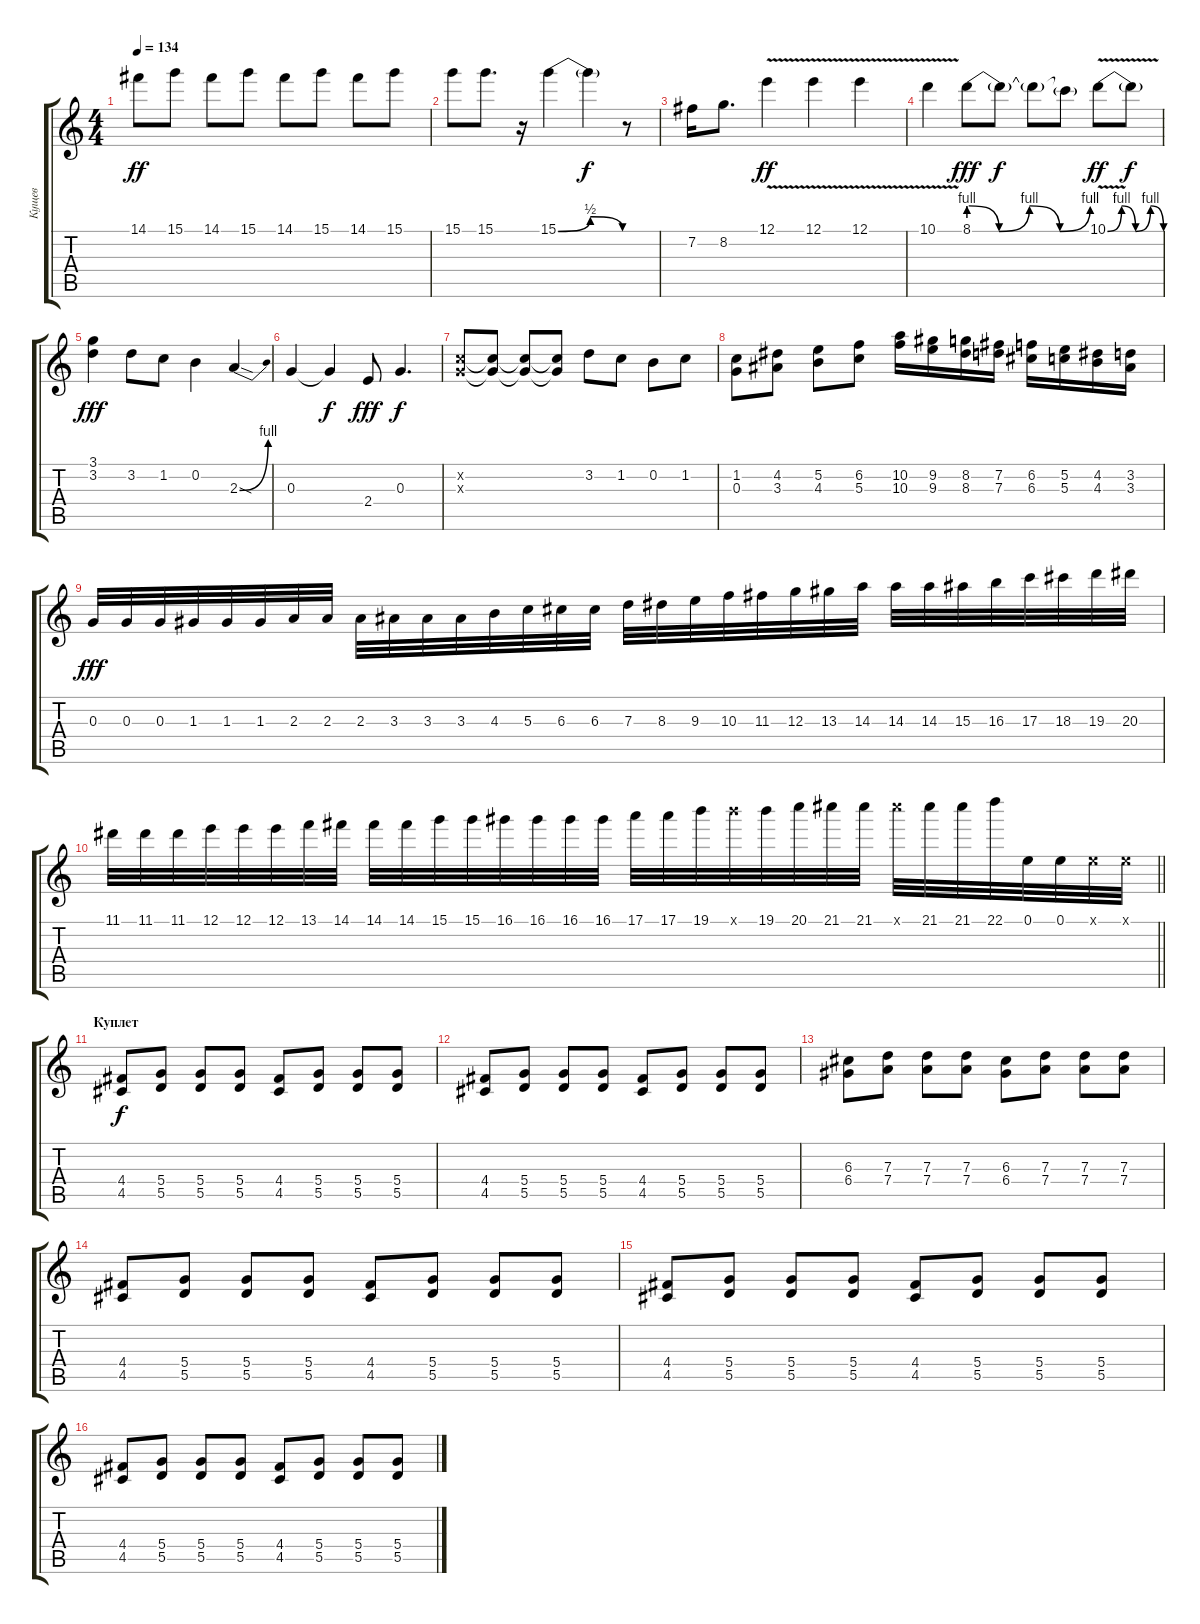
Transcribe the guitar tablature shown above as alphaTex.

\track ("Кущев" "Кущев") {instrument distortionguitar}
\staff {score tabs}
\tuning (E4 B3 G3 D3 A2 E2) {hide}
\ts (4 4)
\tempo 134
\clef g2
\ks c
14.1.8{dy ff} 15.1.8 14.1.8 15.1.8 14.1.8 15.1.8 14.1.8 15.1.8 |
15.1.8 15.1.8{d} r.16 15.1{be (bendrelease 0 0 15 2 15 2 60 0)}.4 15.1{t}.4{dy f} r.8 |
7.2.16 8.2.8{d} 12.1{v}.4{dy ff} 12.1{v}.4 12.1{v}.4 |
10.1{v}.4 8.1{be (custom 0 4 15 0 30 4 45 0 60 4)}.8{dy fff} 8.1{t}.8{dy f} 8.1{t}.8 8.1{t}.8 10.1{be (custom 0 0 15 4 30 0 46 4 60 0) v}.8{dy ff} 10.1{t}.8{dy f} |
(3.1 3.2).4{dy fff} 3.2.8 1.2.8 0.2.4 2.3{be (bend 0 0 60 4) sod}.4 |
0.3.4 0.3{t}.4{dy f} 2.4.8{dy fff} 0.3.4{d dy f} |
(1.2{x} 0.3{x}).8 (1.2{t} 0.3{t}).8 (1.2{t} 0.3{t}).8 (1.2{t} 0.3{t}).8 3.2.8 1.2.8 0.2.8 1.2.8 |
(1.2 0.3).8 (4.2 3.3).8 (5.2 4.3).8 (6.2 5.3).8 (10.2 10.3).16 (9.2 9.3).16 (8.2 8.3).16 (7.2 7.3).16 (6.2 6.3).16 (5.2 5.3).16 (4.2 4.3).16 (3.2 3.3).16 |
0.3.32{dy fff} 0.3.32 0.3.32 1.3.32 1.3.32 1.3.32 2.3.32 2.3.32 2.3.32 3.3.32 3.3.32 3.3.32 4.3.32 5.3.32 6.3.32 6.3.32 7.3.32 8.3.32 9.3.32 10.3.32 11.3.32 12.3.32 13.3.32 14.3.32 14.3.32 14.3.32 15.3.32 16.3.32 17.3.32 18.3.32 19.3.32 20.3.32 |
\barLineRight lightlight
11.1.32 11.1.32 11.1.32 12.1.32 12.1.32 12.1.32 13.1.32 14.1.32 14.1.32 14.1.32 15.1.32 15.1.32 16.1.32 16.1.32 16.1.32 16.1.32 17.1.32 17.1.32 19.1.32 19.1{x}.32 19.1.32 20.1.32 21.1.32 21.1.32 21.1{x}.32 21.1.32 21.1.32 22.1.32 0.1.32 0.1.32 0.1{x}.32 0.1{x}.32 |
\section ("" "Куплет")
(4.4 4.5).8{dy f} (5.4 5.5).8 (5.4 5.5).8 (5.4 5.5).8 (4.4 4.5).8 (5.4 5.5).8 (5.4 5.5).8 (5.4 5.5).8 |
(4.4 4.5).8 (5.4 5.5).8 (5.4 5.5).8 (5.4 5.5).8 (4.4 4.5).8 (5.4 5.5).8 (5.4 5.5).8 (5.4 5.5).8 |
(6.3 6.4).8 (7.3 7.4).8 (7.3 7.4).8 (7.3 7.4).8 (6.3 6.4).8 (7.3 7.4).8 (7.3 7.4).8 (7.3 7.4).8 |
(4.4 4.5).8 (5.4 5.5).8 (5.4 5.5).8 (5.4 5.5).8 (4.4 4.5).8 (5.4 5.5).8 (5.4 5.5).8 (5.4 5.5).8 |
(4.4 4.5).8 (5.4 5.5).8 (5.4 5.5).8 (5.4 5.5).8 (4.4 4.5).8 (5.4 5.5).8 (5.4 5.5).8 (5.4 5.5).8 |
(4.4 4.5).8 (5.4 5.5).8 (5.4 5.5).8 (5.4 5.5).8 (4.4 4.5).8 (5.4 5.5).8 (5.4 5.5).8 (5.4 5.5).8
